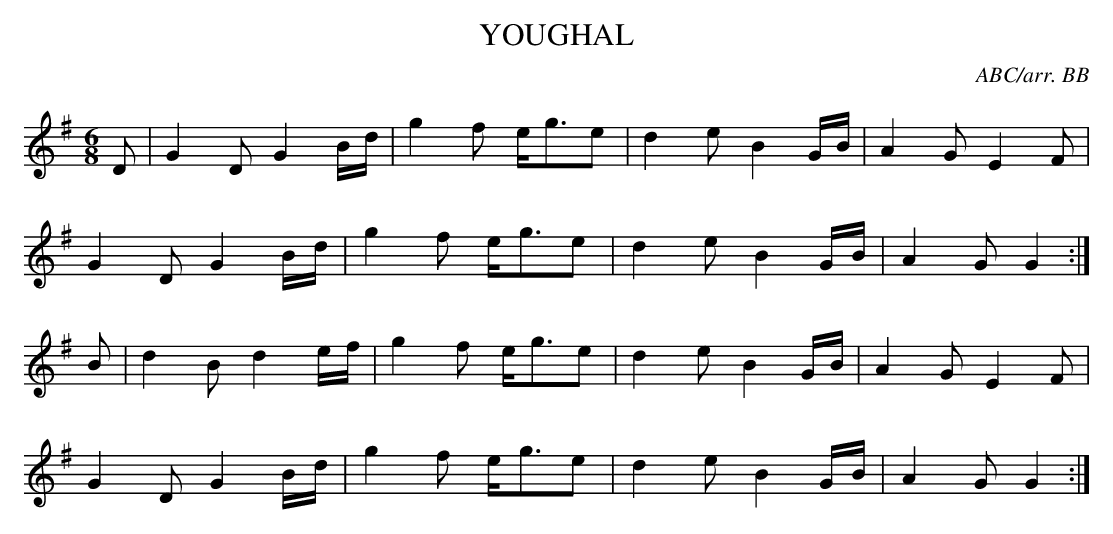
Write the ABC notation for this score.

X:1
T:YOUGHAL
Y:"andante"
C:ABC/arr. BB
("At Boulavogue, as the sun was setting ...") composed by P.J. McCall.
I have changed Roche's notation slightly in measures 4 and 12.
L:1/8
M:6/8
K:G
D|G2D G2B/d/|g2f e<ge|d2e B2G/B/|A2G E2F|
G2D G2B/d/|g2f e<ge|d2e B2G/B/|A2G G2:|
B|d2B d2e/f/|g2f e<ge|d2e B2G/B/|A2G E2F|
G2D G2B/d/|g2f e<ge|d2e B2G/B/|A2G G2:|
